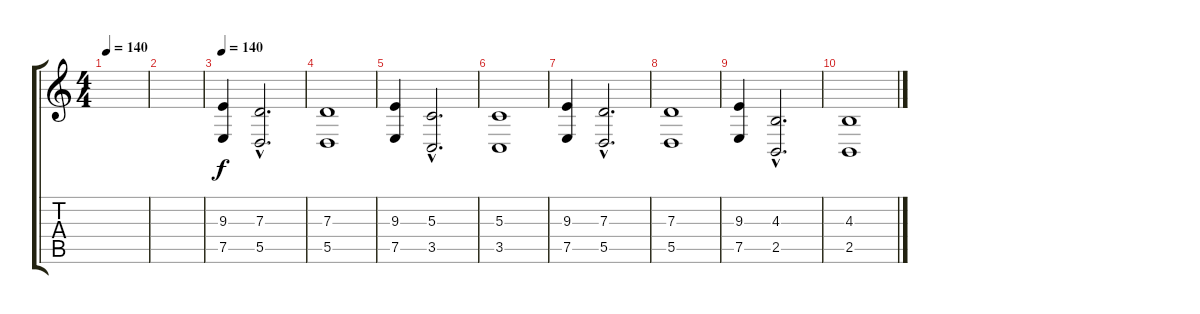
\track "" {instrument voiceoohs}
\staff {score tabs}
\tuning (E4 B3 G3 D3 A2 E2) {hide}
\ts (4 4)
\tempo 140
\clef g2
\ks c
|
|
\tempo 140
(9.3 7.5).4{volume 12 instrument voiceoohs} (7.3{hac} 5.5{hac}).2{d} |
(7.3 5.5).1 |
(9.3 7.5).4 (5.3{hac} 3.5{hac}).2{d} |
(5.3 3.5).1 |
(9.3 7.5).4 (7.3{hac} 5.5{hac}).2{d} |
(7.3 5.5).1 |
(9.3 7.5).4 (4.3{hac} 2.5{hac}).2{d} |
(4.3 2.5).1
